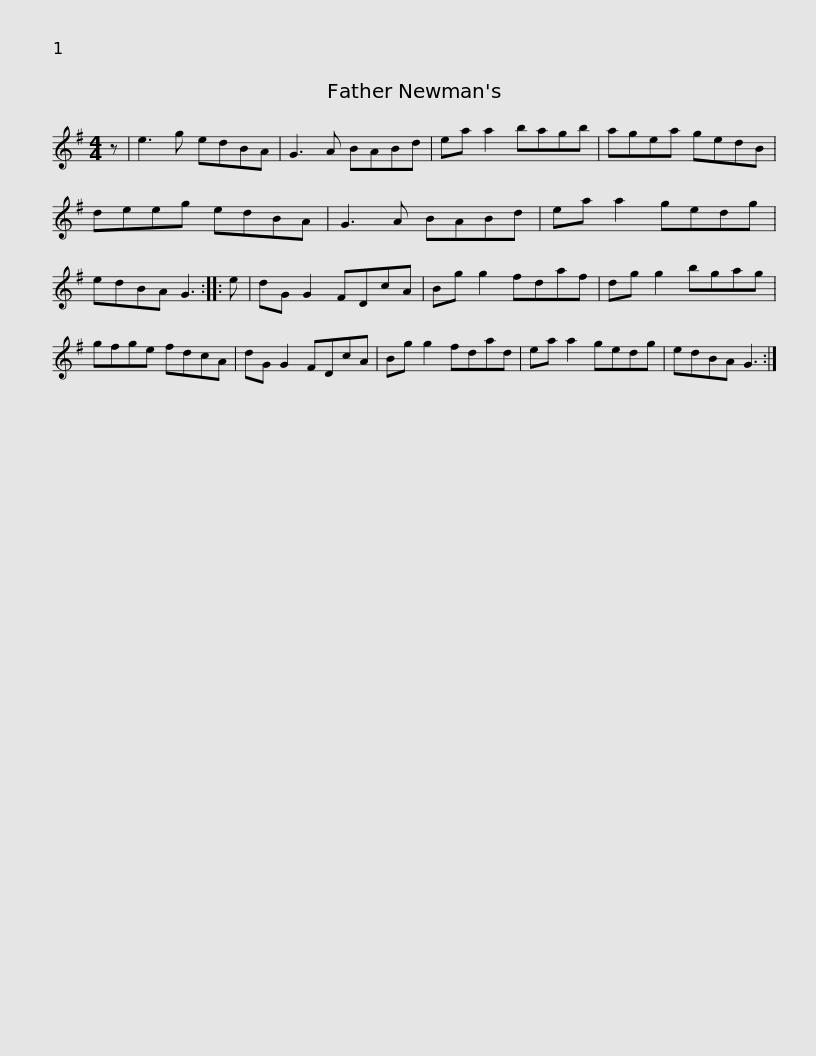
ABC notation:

X:1
L:1/8
M:4/4
I:linebreak $
K:G
V:1 treble
V:1
 z | e3 g edBA | G3 A BABd | ea a2 bagb | agea gedB | %5
 deeg edBA |$ G3 A BABd | ea a2 gedg | edBA G3 :: e | %10
 dG G2 FDcA | Bg g2 fdaf | dg g2 bgag |$ gfge fdcA | dG G2 FDcA | %15
 Bg g2 fdad | ea a2 gedg | edBA G3 :| %18
